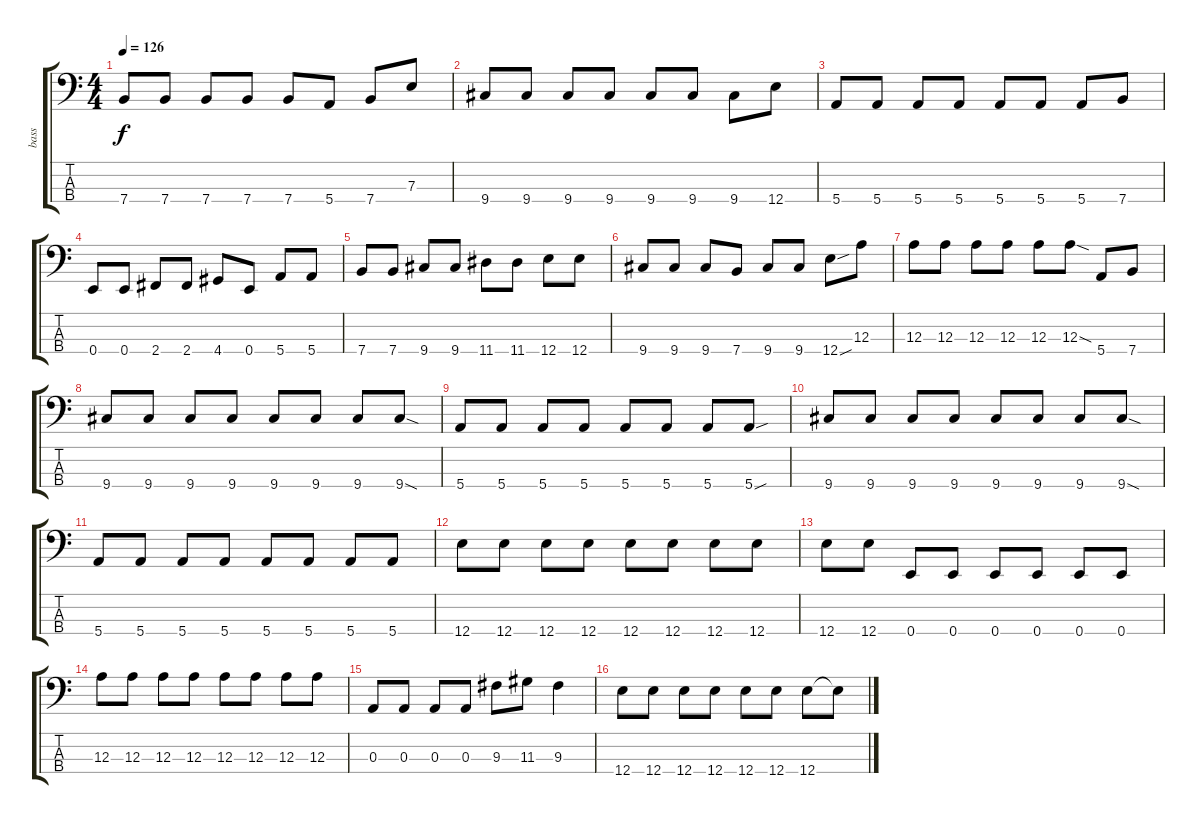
\track ("bass" "bass") {instrument electricbassfinger}
\staff {score tabs}
\tuning (G2 D2 A1 E1) {hide}
\ts (4 4)
\tempo 126
\clef f4
\ks c
7.4.8{dy f} 7.4.8 7.4.8 7.4.8 7.4.8 5.4.8 7.4.8 7.3.8 |
9.4.8 9.4.8 9.4.8 9.4.8 9.4.8 9.4.8 9.4.8 12.4.8 |
5.4.8 5.4.8 5.4.8 5.4.8 5.4.8 5.4.8 5.4.8 7.4.8 |
0.4.8 0.4.8 2.4.8 2.4.8 4.4.8 0.4.8 5.4.8 5.4.8 |
7.4.8 7.4.8 9.4.8 9.4.8 11.4.8 11.4.8 12.4.8 12.4.8 |
9.4.8 9.4.8 9.4.8 7.4.8 9.4.8 9.4.8 12.4{sou}.8 12.3.8 |
12.3.8 12.3.8 12.3.8 12.3.8 12.3.8 12.3{sod}.8 5.4.8 7.4.8 |
9.4.8 9.4.8 9.4.8 9.4.8 9.4.8 9.4.8 9.4.8 9.4{sod}.8 |
5.4.8 5.4.8 5.4.8 5.4.8 5.4.8 5.4.8 5.4.8 5.4{sou}.8 |
9.4.8 9.4.8 9.4.8 9.4.8 9.4.8 9.4.8 9.4.8 9.4{sod}.8 |
5.4.8 5.4.8 5.4.8 5.4.8 5.4.8 5.4.8 5.4.8 5.4.8 |
12.4.8 12.4.8 12.4.8 12.4.8 12.4.8 12.4.8 12.4.8 12.4.8 |
12.4.8 12.4.8 0.4.8 0.4.8 0.4.8 0.4.8 0.4.8 0.4.8 |
12.3.8 12.3.8 12.3.8 12.3.8 12.3.8 12.3.8 12.3.8 12.3.8 |
0.3.8 0.3.8 0.3.8 0.3.8 9.3.8 11.3.8 9.3.4 |
12.4.8 12.4.8 12.4.8 12.4.8 12.4.8 12.4.8 12.4.8 12.4{t}.8
